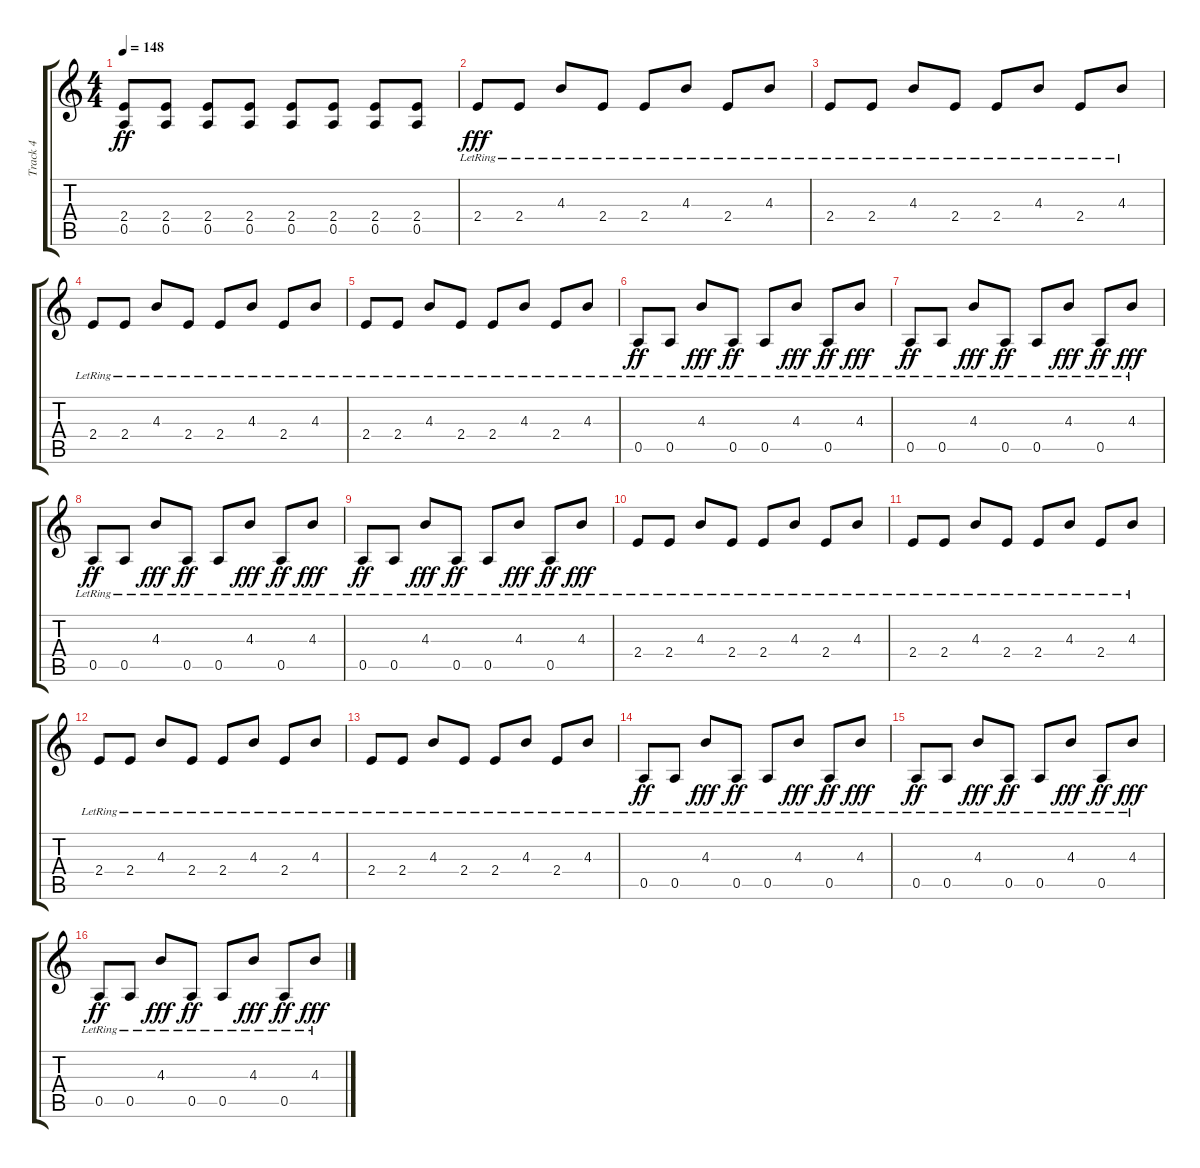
\track ("Track 4" "Track 4") {instrument electricguitarjazz}
\staff {score tabs}
\tuning (E4 B3 G3 D3 A2 E2) {hide}
\ts (4 4)
\tempo 148
\clef g2
\ks c
(2.4 0.5).8{dy ff} (2.4 0.5).8 (2.4 0.5).8 (2.4 0.5).8 (2.4 0.5).8 (2.4 0.5).8 (2.4 0.5).8 (2.4 0.5).8 |
2.4{lr}.8{dy fff} 2.4{lr}.8 4.3{lr}.8 2.4{lr}.8 2.4{lr}.8 4.3{lr}.8 2.4{lr}.8 4.3{lr}.8 |
2.4{lr}.8 2.4{lr}.8 4.3{lr}.8 2.4{lr}.8 2.4{lr}.8 4.3{lr}.8 2.4{lr}.8 4.3{lr}.8 |
2.4{lr}.8 2.4{lr}.8 4.3{lr}.8 2.4{lr}.8 2.4{lr}.8 4.3{lr}.8 2.4{lr}.8 4.3{lr}.8 |
2.4{lr}.8 2.4{lr}.8 4.3{lr}.8 2.4{lr}.8 2.4{lr}.8 4.3{lr}.8 2.4{lr}.8 4.3{lr}.8 |
0.5{lr}.8{dy ff} 0.5{lr}.8 4.3{lr}.8{dy fff} 0.5{lr}.8{dy ff} 0.5{lr}.8 4.3{lr}.8{dy fff} 0.5{lr}.8{dy ff} 4.3{lr}.8{dy fff} |
0.5{lr}.8{dy ff} 0.5{lr}.8 4.3{lr}.8{dy fff} 0.5{lr}.8{dy ff} 0.5{lr}.8 4.3{lr}.8{dy fff} 0.5{lr}.8{dy ff} 4.3{lr}.8{dy fff} |
0.5{lr}.8{dy ff} 0.5{lr}.8 4.3{lr}.8{dy fff} 0.5{lr}.8{dy ff} 0.5{lr}.8 4.3{lr}.8{dy fff} 0.5{lr}.8{dy ff} 4.3{lr}.8{dy fff} |
0.5{lr}.8{dy ff} 0.5{lr}.8 4.3{lr}.8{dy fff} 0.5{lr}.8{dy ff} 0.5{lr}.8 4.3{lr}.8{dy fff} 0.5{lr}.8{dy ff} 4.3{lr}.8{dy fff} |
2.4{lr}.8 2.4{lr}.8 4.3{lr}.8 2.4{lr}.8 2.4{lr}.8 4.3{lr}.8 2.4{lr}.8 4.3{lr}.8 |
2.4{lr}.8 2.4{lr}.8 4.3{lr}.8 2.4{lr}.8 2.4{lr}.8 4.3{lr}.8 2.4{lr}.8 4.3{lr}.8 |
2.4{lr}.8 2.4{lr}.8 4.3{lr}.8 2.4{lr}.8 2.4{lr}.8 4.3{lr}.8 2.4{lr}.8 4.3{lr}.8 |
2.4{lr}.8 2.4{lr}.8 4.3{lr}.8 2.4{lr}.8 2.4{lr}.8 4.3{lr}.8 2.4{lr}.8 4.3{lr}.8 |
0.5{lr}.8{dy ff} 0.5{lr}.8 4.3{lr}.8{dy fff} 0.5{lr}.8{dy ff} 0.5{lr}.8 4.3{lr}.8{dy fff} 0.5{lr}.8{dy ff} 4.3{lr}.8{dy fff} |
0.5{lr}.8{dy ff} 0.5{lr}.8 4.3{lr}.8{dy fff} 0.5{lr}.8{dy ff} 0.5{lr}.8 4.3{lr}.8{dy fff} 0.5{lr}.8{dy ff} 4.3{lr}.8{dy fff} |
0.5{lr}.8{dy ff} 0.5{lr}.8 4.3{lr}.8{dy fff} 0.5{lr}.8{dy ff} 0.5{lr}.8 4.3{lr}.8{dy fff} 0.5{lr}.8{dy ff} 4.3{lr}.8{dy fff}
